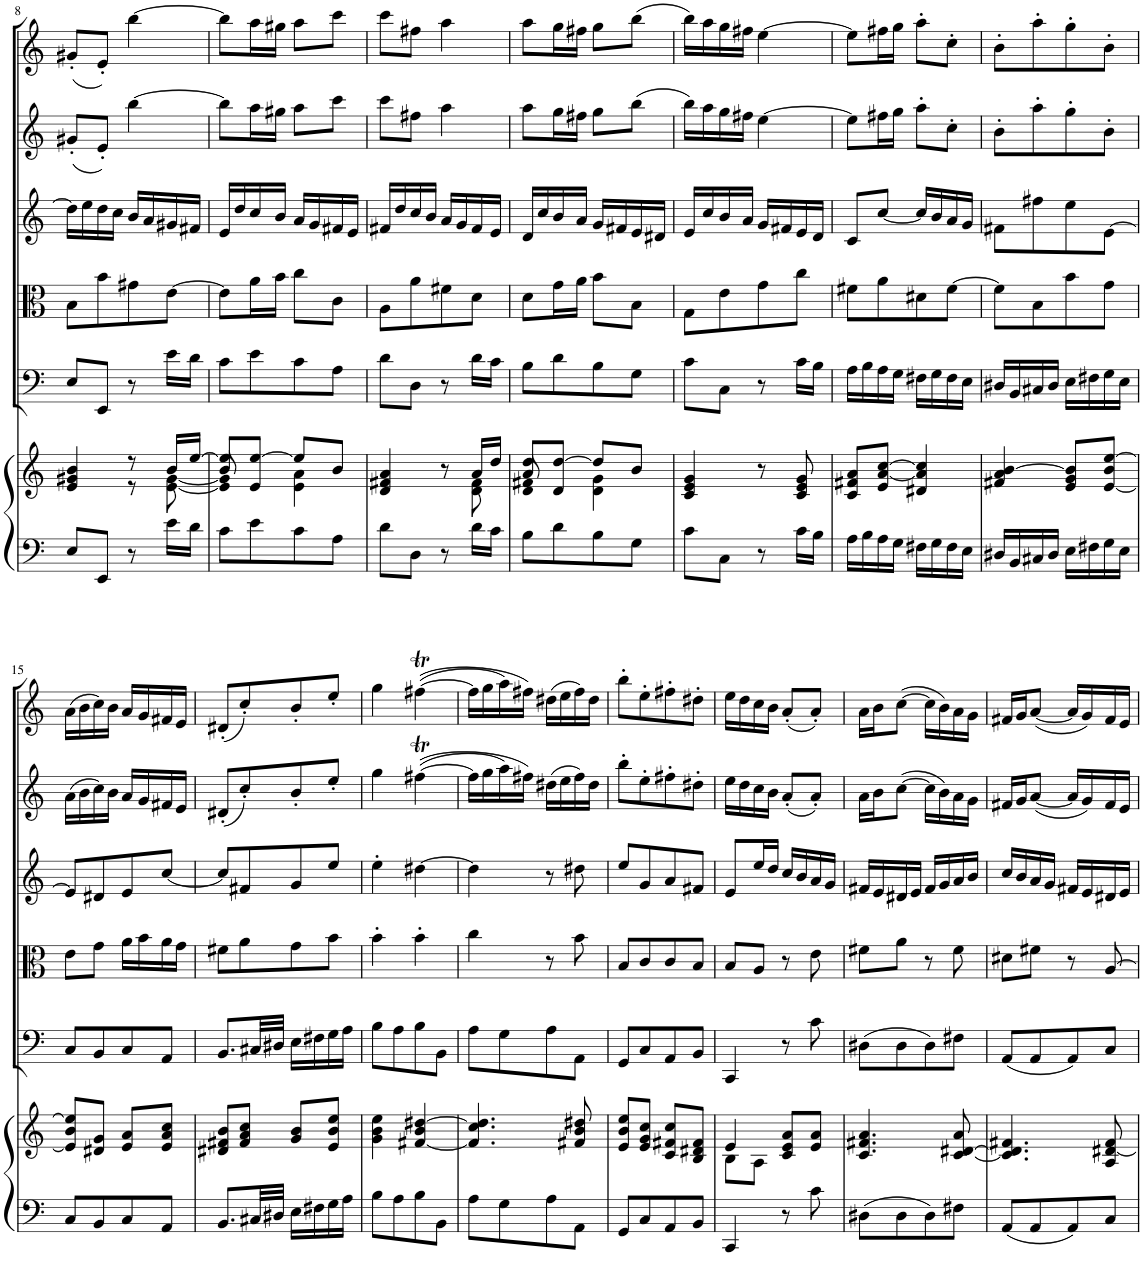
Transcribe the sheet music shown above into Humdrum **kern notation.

**kern	**kern	**kern	**kern	**kern	**kern	**kern
*part6	*part6	*part5	*part4	*part3	*part2	*part1
*staff7	*staff6	*staff5	*staff4	*staff3	*staff2	*staff1
*I"Harpsichord	*	*I"Violoncellos  and Basses	*I"Violas	*I"Violins 2	*I"Violins 1	*I"Solo Violin
*I'Hpschd	*	*	*	*	*	*I'Vln
!!LO:PB:g=z
*clefF4	*clefG2	*clefF4	*clefC3	*clefG2	*clefG2	*clefG2
*k[]	*k[]	*k[]	*k[]	*k[]	*k[]	*k[]
*M2/4	*M2/4	*M2/4	*M2/4	*M2/4	*M2/4	*M2/4
=8	=8	=8	=8	=8	=8	=8
*	*^	*	*	*	*	*
8E/L	4e/ 4g#X/ 4b/	4ryy	8E/L	8B\L	16dd\LL]	(8g#X'/L	(8g#X'/L
.	.	.	.	.	16ee\	.	.
8EE/J	.	.	8EE/J	8b\	16dd\	8e'/J)	8e'/J)
.	.	.	.	.	16cc\JJ	.	.
8r	8r	8r	8r	8g#X\	16b/LL	[4bb\	[4bb\
.	.	.	.	.	16a/	.	.
16e\LL	16b/LL	[8e\ [8g#\	16e\LL	[8e\J	16g#X/	.	.
16d\JJ	[16ee/JJ	.	16d\JJ	.	16f#X/JJ	.	.
=9	=9	=9	=9	=9	=9	=9	=9
8c\L	8b/ 8ee/]L	8e] 8g#]	8c\L	8e\L]	16e/LL	8bb\L]	8bb\L]
.	.	.	.	.	16dd/	.	.
8e\	8e/ [8ee/J	8ryy	8e\	16a\L	16cc/	16aa\L	16aa\L
.	.	.	.	16b\JJ	16b/JJ	16gg#X\JJ	16gg#X\JJ
8c\	8ee/L]	4e\ 4a\	8c\	8cc\L	16a/LL	8aa\L	8aa\L
.	.	.	.	.	16g/	.	.
8A\J	8b/J	.	8A\J	8c\J	16f#X/	8ccc\J	8ccc\J
.	.	.	.	.	16e/JJ	.	.
=10	=10	=10	=10	=10	=10	=10	=10
8d\L	4d/ 4f#X/ 4a/	4.ryy	8d\L	8A\L	16f#X/LL	8ccc\L	8ccc\L
.	.	.	.	.	16dd/	.	.
8D\J	.	.	8D\J	8a\	16cc/	8ff#X\J	8ff#X\J
.	.	.	.	.	16b/JJ	.	.
8r	8r	.	8r	8f#X\	16a/LL	4aa\	4aa\
.	.	.	.	.	16g/	.	.
16d\LL	16a/LL	8d\ 8f#\	16d\LL	8d\J	16f#/	.	.
16c\JJ	16dd/JJ	.	16c\JJ	.	16e/JJ	.	.
=11	=11	=11	=11	=11	=11	=11	=11
8B\L	8a/ 8dd/L	8d 8f#X	8B\L	8d\L	16d/LL	8aa\L	8aa\L
.	.	.	.	.	16cc/	.	.
8d\	8d/ [8dd/J	8ryy	8d\	16g\L	16b/	16gg\L	16gg\L
.	.	.	.	16a\JJ	16a/JJ	16ff#X\JJ	16ff#X\JJ
8B\	8dd/L]	4d\ 4g\	8B\	8b\L	16g/LL	8gg\L	8gg\L
.	.	.	.	.	16f#X/	.	.
8G\J	8b/J	.	8G\J	8B\J	16e/	(8bb\J	(8bb\J
.	.	.	.	.	16d#X/JJ	.	.
*	*v	*v	*	*	*	*	*
=12	=12	=12	=12	=12	=12	=12
8c\L	4c/ 4e/ 4g/	8c\L	8G\L	16e/LL	16bb\LL)	16bb\LL)
.	.	.	.	16cc/	16aa\	16aa\
8C\J	.	8C\J	8e\	16b/	16gg\	16gg\
.	.	.	.	16a/JJ	16ff#X\JJ	16ff#X\JJ
8r	8r	8r	8g\	16g/LL	[4ee\	[4ee\
.	.	.	.	16f#X/	.	.
16c\LL	8c/ 8e/ 8g/	16c\LL	8cc\J	16e/	.	.
16B\JJ	.	16B\JJ	.	16d/JJ	.	.
=13	=13	=13	=13	=13	=13	=13
16A\LL	8c/ 8f#X/ 8a/L	16A\LL	8f#X\L	8c/L	8ee\L]	8ee\L]
16B\	.	16B\	.	.	.	.
16A\	8e/ [8a/ [8cc/J	16A\	8a\	[8cc/J	16ff#X\L	16ff#X\L
16G\JJ	.	16G\JJ	.	.	16gg\JJ	16gg\JJ
16F#X\LL	4d#X/ 4a/] 4cc/]	16F#X\LL	8d#X\	16cc/LL]	8aa'\L	8aa'\L
16G\	.	16G\	.	16b/	.	.
16F#\	.	16F#\	[8f#\J	16a/	8cc'\J	8cc'\J
16E\JJ	.	16E\JJ	.	16g/JJ	.	.
=14	=14	=14	=14	=14	=14	=14
16D#X/LL	4f#X/ 4a/ [4b/	16D#X/LL	8f#\L]	8f#X\L	8b'\L	8b'\L
16BB/	.	16BB/	.	.	.	.
16C#X/	.	16C#X/	8B\	8ff#X\	8aa'\	8aa'\
16D#/JJ	.	16D#/JJ	.	.	.	.
16E\LL	8e/ 8g/ 8b/]L	16E\LL	8b\	8ee\	8gg'\	8gg'\
16F#X\	.	16F#X\	.	.	.	.
16G\	[8e/ 8b/ [8ee/J	16G\	8g\J	[8e\J	8b'\J	8b'\J
16E\JJ	.	16E\JJ	.	.	.	.
!!LO:LB:g=z
=15	=15	=15	=15	=15	=15	=15
8C/L	8e/] 8b/ 8ee/]L	8C/L	8e\L	8e/L]	(16a\LL	(16a\LL
.	.	.	.	.	16b\	16b\
8BB/	8d#X/ 8g/J	8BB/	8g\J	8d#X/	16cc\)	16cc\)
.	.	.	.	.	16b\JJ	16b\JJ
8C/	8e/ 8a/L	8C/	16a\LL	8e/	16a/LL	16a/LL
.	.	.	16b\	.	16g/	16g/
8AA/J	8e/ 8a/ 8cc/J	8AA/J	16a\	[8cc/J	16f#X/	16f#X/
.	.	.	16g\JJ	.	16e/JJ	16e/JJ
=16	=16	=16	=16	=16	=16	=16
8.BB/L	8d#X/ 8f#X/ 8b/L	8.BB/L	8f#X\L	8cc/L]	(8d#X'/L	(8d#X'/L
.	8f#/ 8a/ 8cc/J	.	8a\	8f#X/	8cc'/)	8cc'/)
32C#X/LL	.	32C#X/LL	.	.	.	.
32D#X/JJJ	.	32D#X/JJJ	.	.	.	.
16E\LL	8g/ 8b/L	16E\LL	8g\	8g/	8b'/	8b'/
16F#X\	.	16F#X\	.	.	.	.
16G\	8e/ 8b/ 8ee/J	16G\	8b\J	8ee/J	8ee'/J	8ee'/J
16A\JJ	.	16A\JJ	.	.	.	.
=17	=17	=17	=17	=17	=17	=17
8B\L	4g\ 4b\ 4ee\	8B\L	4b'\	4ee'\	4gg\	4gg\
8A\	.	8A\	.	.	.	.
8B\	[4f#X/ 4b/ [4dd#X/	8B\	4b'\	[4dd#X\	(([4ff#Xt\	(([4ff#Xt\
8BB\J	.	8BB\J	.	.	.	.
=18	=18	=18	=18	=18	=18	=18
8A\L	4.f#/] 4.cc/ 4.dd#/]	8A\L	4cc\	4dd#\]	16ff#\LL]	16ff#\LL]
.	.	.	.	.	16gg\	16gg\
8G\	.	8G\	.	.	16aa\)	16aa\)
.	.	.	.	.	16ff#X\JJ)	16ff#X\JJ)
8A\	.	8A\	8r	8r	(16dd#X\LL	(16dd#X\LL
.	.	.	.	.	16ee\	16ee\
8AA\J	8f#X/ 8b/ 8dd#X/	8AA\J	8b\	8dd#X\	16ff#\)	16ff#\)
.	.	.	.	.	16dd#\JJ	16dd#\JJ
=19	=19	=19	=19	=19	=19	=19
8GG/L	8e/ 8b/ 8ee/L	8GG/L	8B/L	8ee/L	8bb'\L	8bb'\L
8C/	8e/ 8g/ 8cc/J	8C/	8c/	8g/	8ee'\	8ee'\
8AA/	8c/ 8f#X/ 8cc/L	8AA/	8c/	8a/	8ff#X'\	8ff#X'\
8BB/J	8B/ 8d#X/ 8f#/J	8BB/J	8B/J	8f#X/J	8dd#X'\J	8dd#X'\J
=20	=20	=20	=20	=20	=20	=20
*	*^	*	*	*	*	*
4CC/	4e/	8B\L	4CC/	8B/L	8e/L	16ee\LL	16ee\LL
.	.	.	.	.	.	16dd\	16dd\
.	.	8A\J	.	8A/J	16ee/L	16cc\	16cc\
.	.	.	.	.	16dd/JJ	16b\JJ	16b\JJ
8r	8c/ 8e/ 8a/L	4ryy	8r	8r	16cc/LL	(8a'/L	(8a'/L
.	.	.	.	.	16b/	.	.
8c\	8e/ 8a/J	.	8c\	8e\	16a/	8a'/J)	8a'/J)
.	.	.	.	.	16g/JJ	.	.
*	*v	*v	*	*	*	*	*
=21	=21	=21	=21	=21	=21	=21
8D#X\L	4.c/ 4.f#X/ 4.a/	(8D#X\L	8f#X\L	16f#X/LL	16a\LL	16a\LL
.	.	.	.	16e/	16b\J	16b\J
8D#\	.	8D#\	8a\J	16d#X/	([8cc\J	([8cc\J
.	.	.	.	16e/JJ	.	.
8D#\	.	8D#\)	8r	16f#/LL	16cc\LL]	16cc\LL]
.	.	.	.	16g/	16b\)	16b\)
8F#X\J	[8c/ [8d#X/ 8a/	8F#X\J	8f#\	16a/	16a\	16a\
.	.	.	.	16b/JJ	16g\JJ	16g\JJ
=22	=22	=22	=22	=22	=22	=22
8AA/L	4.c/] 4.d#/] 4.f#X/	(8AA/L	8d#X\L	16cc/LL	16f#X/LL	16f#X/LL
.	.	.	.	16b/	16g/J	16g/J
8AA/	.	8AA/	8f#X\J	16a/	([8a/J	([8a/J
.	.	.	.	16g/JJ	.	.
8AA/	.	8AA/)	8r	16f#X/LL	16a/LL]	16a/LL]
.	.	.	.	16e/	16g/)	16g/)
8C/J	8A/ [8d#X/ 8f#/	8C/J	[8A/	16d#X/	16f#/	16f#/
.	.	.	.	16e/JJ	16e/JJ	16e/JJ
=	=	=	=	=	=	=
*-	*-	*-	*-	*-	*-	*-
